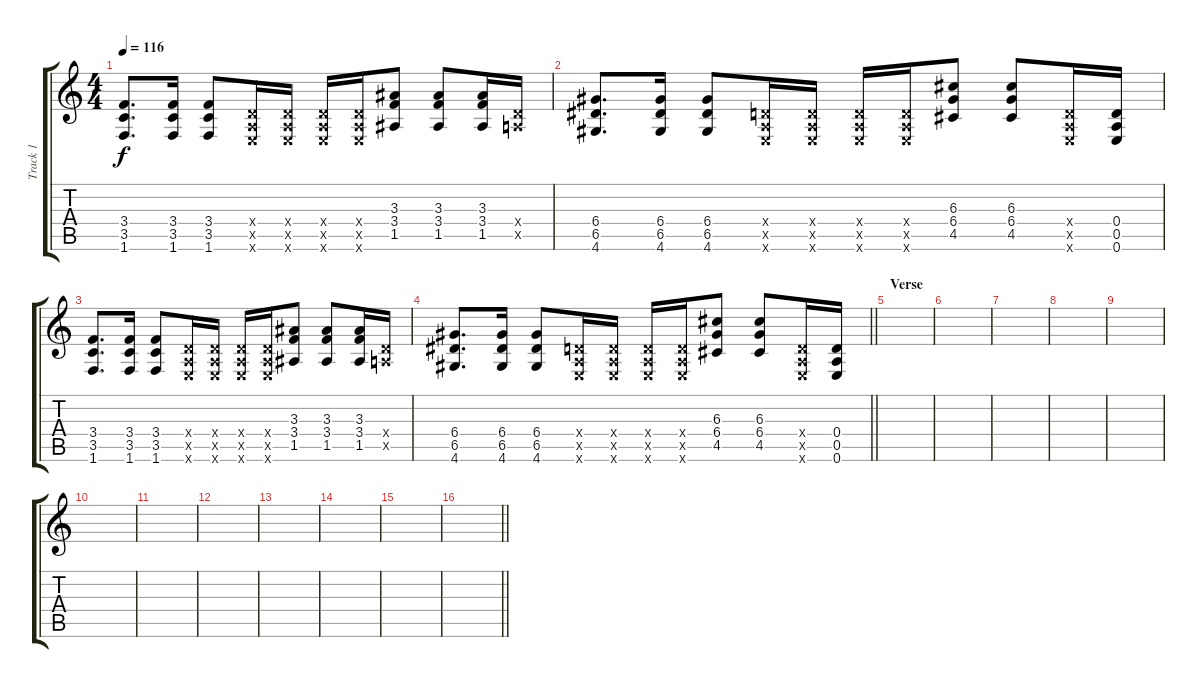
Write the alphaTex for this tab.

\track ("Track 1" "Track 1") {instrument electricguitarclean}
\staff {score tabs}
\tuning (E4 B3 G3 D3 A2 E2) {hide}
\ts (4 4)
\tempo 116
\clef g2
\ks c
(3.4 3.5 1.6).8{d dy f} (3.4 3.5 1.6).16 (3.4 3.5 1.6).8 (0.4{x} 0.5{x} 0.6{x}).16 (0.4{x} 0.5{x} 0.6{x}).16 (0.4{x} 0.5{x} 0.6{x}).16 (0.4{x} 0.5{x} 0.6{x}).16 (3.3 3.4 1.5).8 (3.3 3.4 1.5).8 (3.3 3.4 1.5).16 (0.4{x} 0.5{x}).16 |
(6.4 6.5 4.6).8{d} (6.4 6.5 4.6).16 (6.4 6.5 4.6).8 (0.4{x} 0.5{x} 0.6{x}).16 (0.4{x} 0.5{x} 0.6{x}).16 (0.4{x} 0.5{x} 0.6{x}).16 (0.4{x} 0.5{x} 0.6{x}).16 (6.3 6.4 4.5).8 (6.3 6.4 4.5).8 (0.4{x} 0.5{x} 0.6{x}).16 (0.4 0.5 0.6).16 |
(3.4 3.5 1.6).8{d} (3.4 3.5 1.6).16 (3.4 3.5 1.6).8 (0.4{x} 0.5{x} 0.6{x}).16 (0.4{x} 0.5{x} 0.6{x}).16 (0.4{x} 0.5{x} 0.6{x}).16 (0.4{x} 0.5{x} 0.6{x}).16 (3.3 3.4 1.5).8 (3.3 3.4 1.5).8 (3.3 3.4 1.5).16 (0.4{x} 0.5{x}).16 |
\barLineRight lightlight
(6.4 6.5 4.6).8{d} (6.4 6.5 4.6).16 (6.4 6.5 4.6).8 (0.4{x} 0.5{x} 0.6{x}).16 (0.4{x} 0.5{x} 0.6{x}).16 (0.4{x} 0.5{x} 0.6{x}).16 (0.4{x} 0.5{x} 0.6{x}).16 (6.3 6.4 4.5).8 (6.3 6.4 4.5).8 (0.4{x} 0.5{x} 0.6{x}).16 (0.4 0.5 0.6).16 |
\section ("" "Verse")
|
|
|
|
|
|
|
|
|
|
|
\barLineRight lightlight
